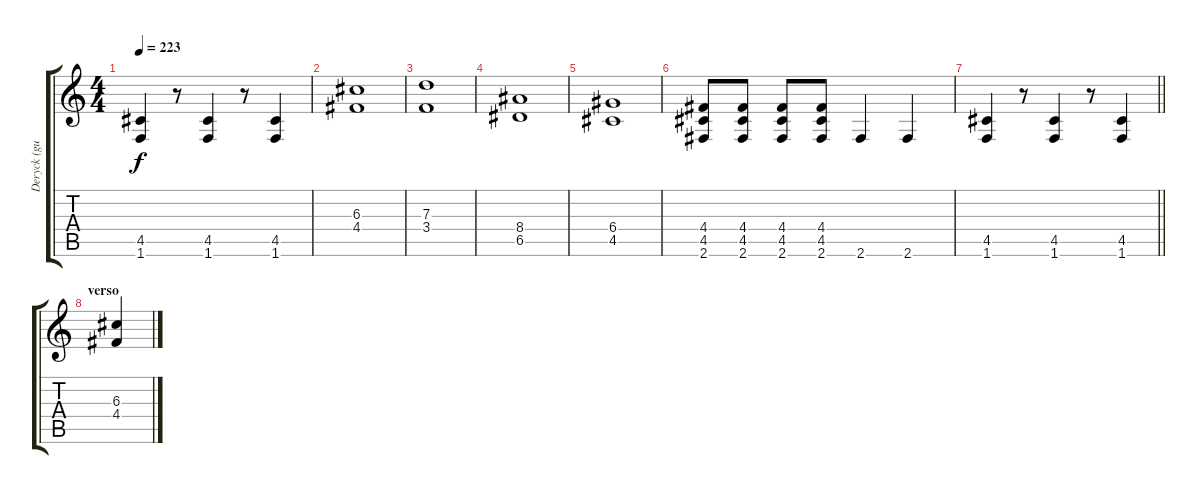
\track ("Deryck (guitar 1)" "Deryck (gu") {instrument distortionguitar}
\staff {score tabs}
\tuning (E4 B3 G3 D3 A2 E2) {hide}
\ts (4 4)
\tempo 223
\clef g2
\ks c
(4.5 1.6).4{dy f} r.8 (4.5 1.6).4 r.8 (4.5 1.6).4 |
(6.3 4.4).1 |
(7.3 3.4).1 |
(8.4 6.5).1 |
(6.4 4.5).1 |
(4.4 4.5 2.6).8 (4.4 4.5 2.6).8 (4.4 4.5 2.6).8 (4.4 4.5 2.6).8 2.6.4 2.6.4 |
\barLineRight lightlight
(4.5 1.6).4 r.8 (4.5 1.6).4 r.8 (4.5 1.6).4 |
\section ("" "verso")
(6.3 4.4).4
